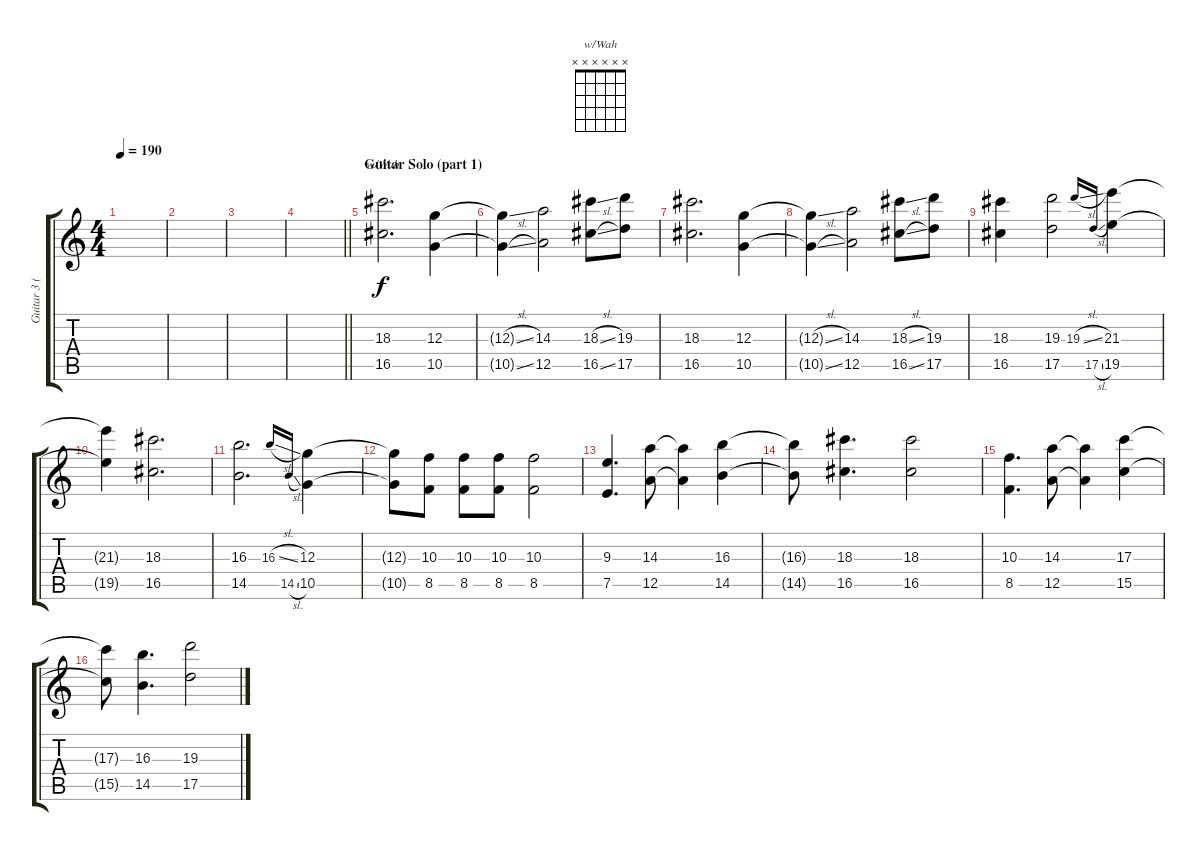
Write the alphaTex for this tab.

\track ("Guitar 3 (Solo)" "Guitar 3 (") {instrument distortionguitar}
\staff {score tabs}
\tuning (E4 B3 G3 D3 A2 E2) {hide}
\chord ("w/Wah" x x x x x x)
\ts (4 4)
\tempo 190
\clef g2
\ks aminor
|
|
|
\barLineRight lightlight
|
\section ("" "Guitar Solo (part 1)")
(18.3 16.5).2{d ch "w/Wah"} (12.3 10.5).4 |
(12.3{sl t} 10.5{sl t}).4 (14.3 12.5).2 (18.3{sl} 16.5{sl}).8 (19.3 17.5).8 |
(18.3 16.5).2{d} (12.3 10.5).4 |
(12.3{sl t} 10.5{sl t}).4 (14.3 12.5).2 (18.3{sl} 16.5{sl}).8 (19.3 17.5).8 |
(18.3 16.5).4 (19.3 17.5).2 19.3{sl}.16{gr onbeat} 17.5{sl}.16{gr onbeat} (21.3 19.5).4 |
(21.3{t} 19.5{t}).4 (18.3 16.5).2{d} |
(16.3 14.5).2{d} 16.3{sl}.16{gr onbeat} 14.5{sl}.16{gr onbeat} (12.3 10.5).4 |
(12.3{t} 10.5{t}).8 (10.3 8.5).8 (10.3 8.5).8 (10.3 8.5).8 (10.3 8.5).2 |
(9.3 7.5).4{d} (14.3 12.5).8 (14.3{t} 12.5{t}).4 (16.3 14.5).4 |
(16.3{t} 14.5{t}).8 (18.3 16.5).4{d} (18.3 16.5).2 |
(10.3 8.5).4{d} (14.3 12.5).8 (14.3{t} 12.5{t}).4 (17.3 15.5).4 |
(17.3{t} 15.5{t}).8 (16.3 14.5).4{d} (19.3 17.5).2
